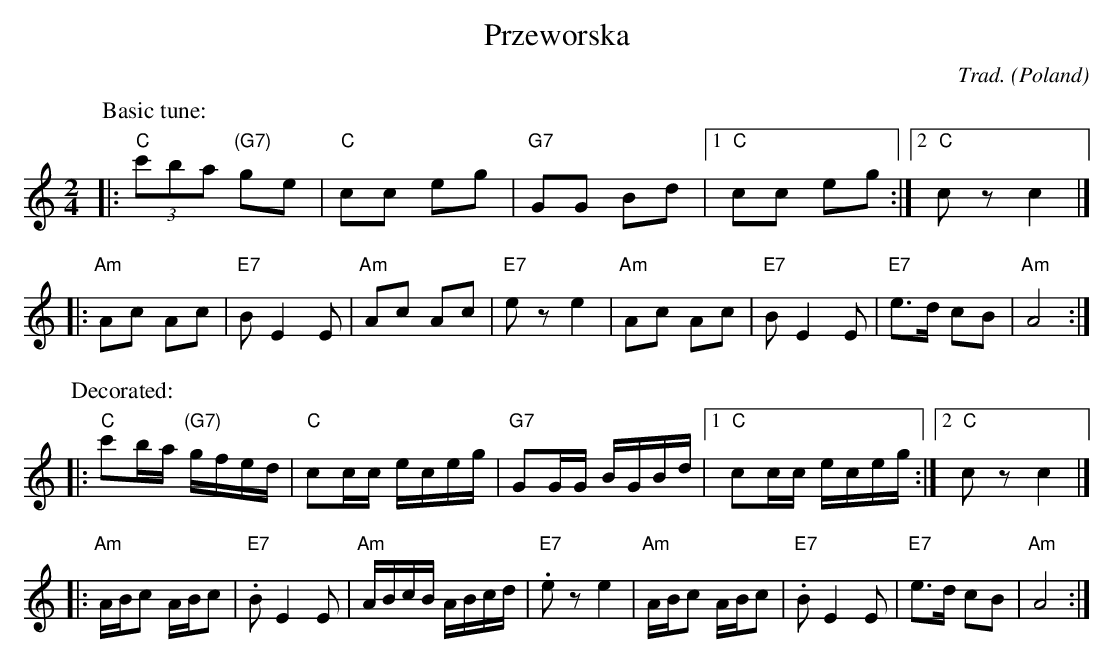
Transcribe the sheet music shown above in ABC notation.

X:1
T: Przeworska
C: Trad.
O: Poland
M: 2/4
L: 1/8
K: C
P: Basic tune:
|: "C"(3c'ba "(G7)"ge | "C"cc eg | "G7"GG Bd |[1 "C"cc eg :|[2 "C"czc2 |]
|: "Am"Ac Ac | "E7"B E2 E | "Am"Ac Ac | "E7"ez e2 \
|  "Am"Ac Ac | "E7"B E2 E | "E7"e>d cB | "Am"A4 :|
P: Decorated:
L: 1/16
|: "C"c'2ba "(G7)"gfed | "C"c2cc eceg | "G7"G2GG BGBd |[1 "C"c2cc eceg :|[2 "C"c2z2c4 |]
|: "Am"ABc2 ABc2 | "E7".B2 E4 E2 | "Am"ABcB ABcd | "E7".e2z2 e4 \
|  "Am"ABc2 ABc2 | "E7".B2 E4 E2 | "E7"e3d  c2B2 | "Am"A8 :|
